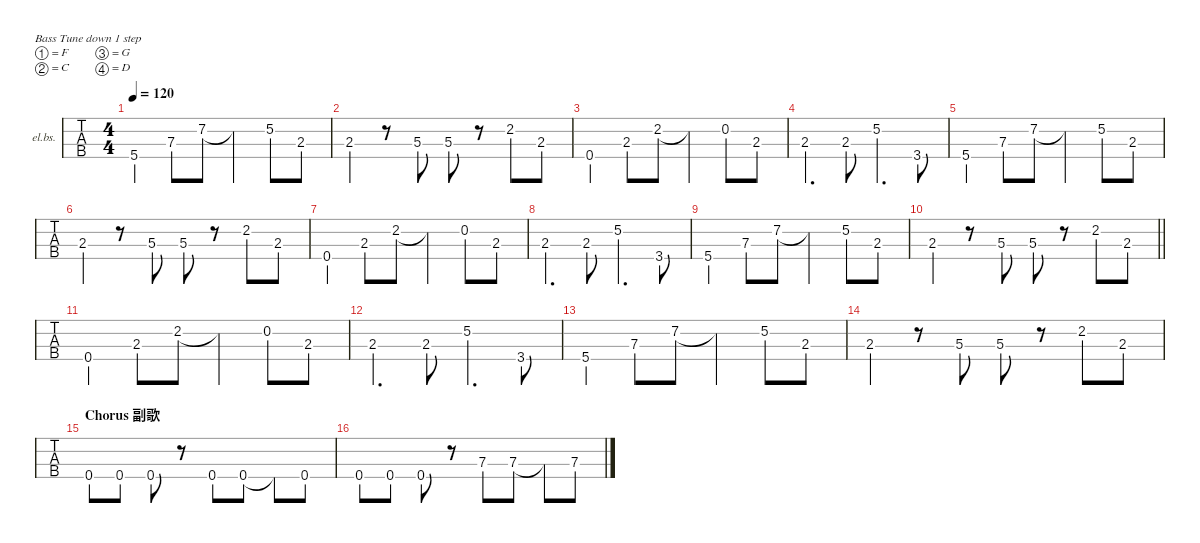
\defaultSystemsLayout 4
\hideDynamics
\bracketExtendMode nobrackets
\firstSystemTrackNameOrientation horizontal
\track ("Electric Bass" "el.bs.") {instrument electricbassfinger}
\staff {tabs}
\tuning (F2 C2 G1 D1)
\ts (4 4)
\tempo 120
\clef f4
\ks dminor
5.4{acc forcenatural}.4{dy ff} 7.3{acc forcenatural}.8 7.2{acc forcenatural}.8 7.2{t acc forcenatural}.4 5.2{acc forcenatural}.8 2.3{acc forcenatural}.8 |
2.3{acc forcenatural}.4 r.8 5.3{acc forcenatural}.8 5.3{acc forcenatural}.8 r.8 2.2{acc forcenatural}.8 2.3{acc forcenatural}.8 |
0.4{acc forcenatural}.4 2.3{acc forcenatural}.8 2.2{acc forcenatural}.8 2.2{t acc forcenatural}.4 0.2{acc forcenatural}.8 2.3{acc forcenatural}.8 |
2.3{acc forcenatural}.4{d} 2.3{acc forcenatural}.8 5.2{acc forcenatural}.4{d} 3.4{acc forcenatural}.8 |
5.4{acc forcenatural}.4 7.3{acc forcenatural}.8 7.2{acc forcenatural}.8 7.2{t acc forcenatural}.4 5.2{acc forcenatural}.8 2.3{acc forcenatural}.8 |
2.3{acc forcenatural}.4 r.8 5.3{acc forcenatural}.8 5.3{acc forcenatural}.8 r.8 2.2{acc forcenatural}.8 2.3{acc forcenatural}.8 |
0.4{acc forcenatural}.4 2.3{acc forcenatural}.8 2.2{acc forcenatural}.8 2.2{t acc forcenatural}.4 0.2{acc forcenatural}.8 2.3{acc forcenatural}.8 |
2.3{acc forcenatural}.4{d} 2.3{acc forcenatural}.8 5.2{acc forcenatural}.4{d} 3.4{acc forcenatural}.8 |
5.4{acc forcenatural}.4 7.3{acc forcenatural}.8 7.2{acc forcenatural}.8 7.2{t acc forcenatural}.4 5.2{acc forcenatural}.8 2.3{acc forcenatural}.8 |
\barLineRight lightlight
2.3{acc forcenatural}.4 r.8 5.3{acc forcenatural}.8 5.3{acc forcenatural}.8 r.8 2.2{acc forcenatural}.8 2.3{acc forcenatural}.8 |
0.4{acc forcenatural}.4 2.3{acc forcenatural}.8 2.2{acc forcenatural}.8 2.2{t acc forcenatural}.4 0.2{acc forcenatural}.8 2.3{acc forcenatural}.8 |
2.3{acc forcenatural}.4{d} 2.3{acc forcenatural}.8 5.2{acc forcenatural}.4{d} 3.4{acc forcenatural}.8 |
5.4{acc forcenatural}.4 7.3{acc forcenatural}.8 7.2{acc forcenatural}.8 7.2{t acc forcenatural}.4 5.2{acc forcenatural}.8 2.3{acc forcenatural}.8 |
2.3{acc forcenatural}.4 r.8 5.3{acc forcenatural}.8 5.3{acc forcenatural}.8 r.8 2.2{acc forcenatural}.8 2.3{acc forcenatural}.8 |
\section ("" "Chorus 副歌")
0.4{acc forcenatural}.8 0.4{acc forcenatural}.8 0.4{acc forcenatural}.8 r.8 0.4{acc forcenatural}.8 0.4{acc forcenatural}.8 0.4{t acc forcenatural}.8 0.4{acc forcenatural}.8 |
0.4{acc forcenatural}.8 0.4{acc forcenatural}.8 0.4{acc forcenatural}.8 r.8 7.3{acc forcenatural}.8 7.3{acc forcenatural}.8 7.3{t acc forcenatural}.8 7.3{acc forcenatural}.8
